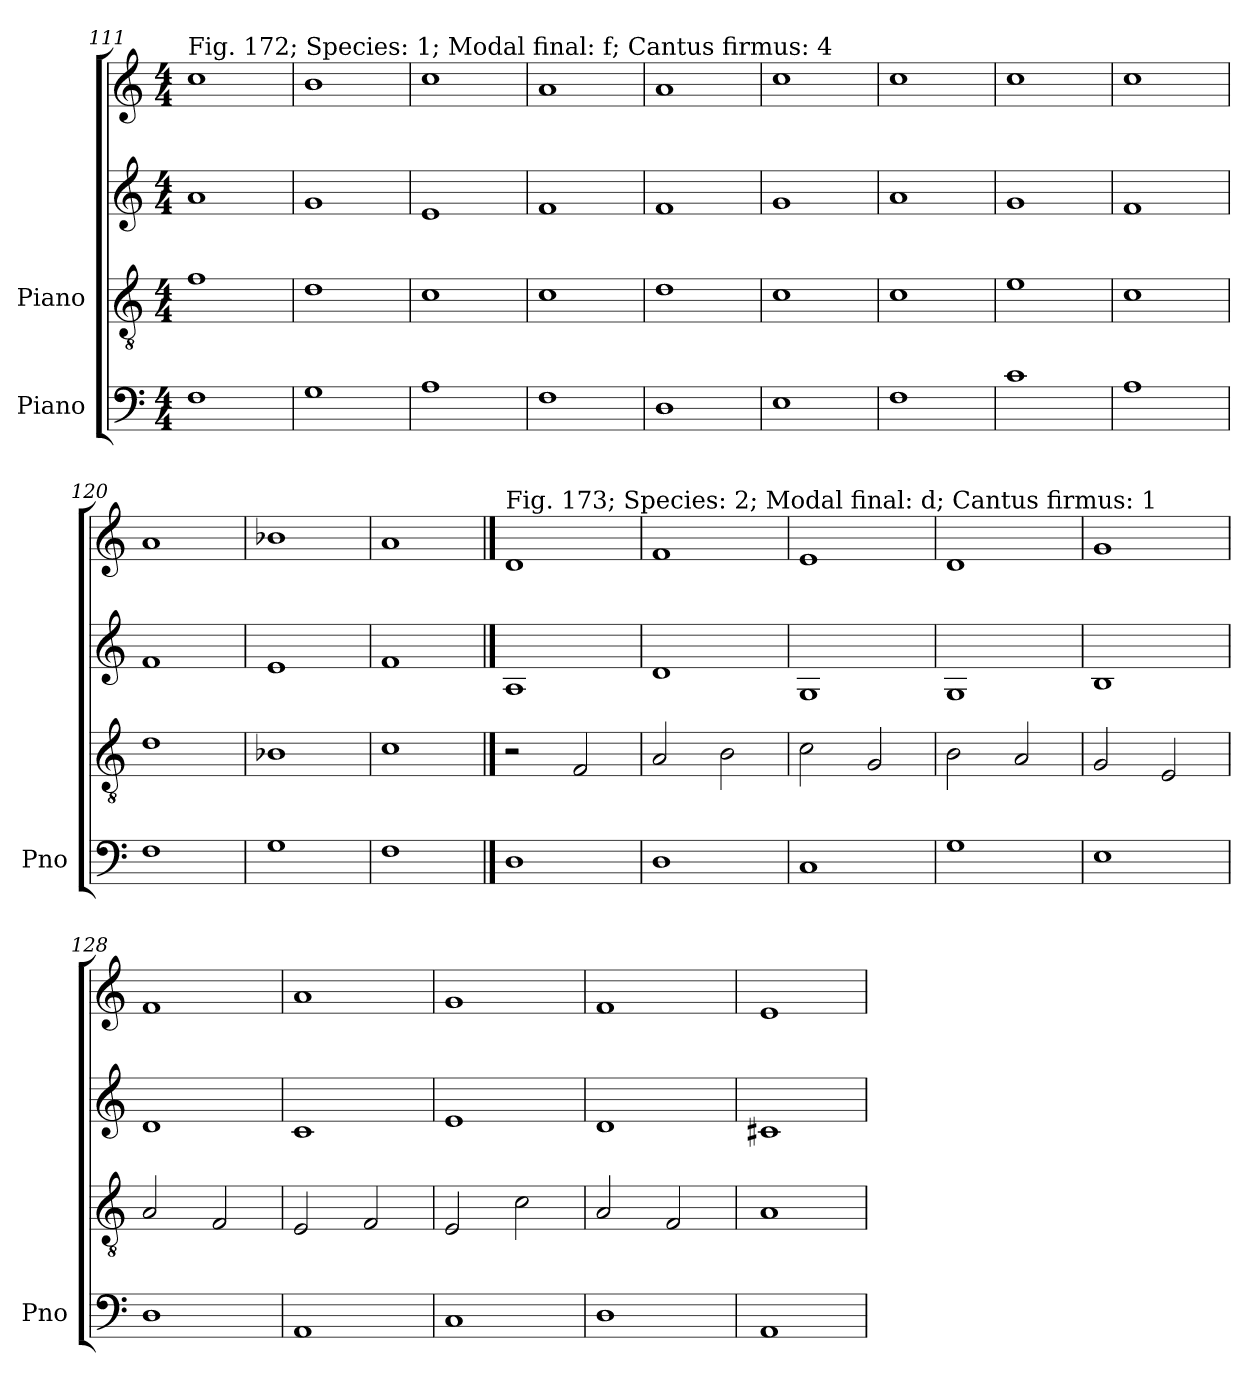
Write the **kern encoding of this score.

**kern	**kern	**kern	**kern
*part4	*part3	*part2	*part1
*staff4	*staff3	*staff2	*staff1
*I"Piano	*I"Piano	*	*
*I'Pno	*	*	*
!!LO:LB:g=z
*clefF4	*clefGv2	*clefG2	*clefG2
*k[]	*k[]	*k[]	*k[]
*M4/4	*M4/4	*M4/4	*M4/4
=111	=111	=111	=111
!	!	!	!LO:TX:a:t=Fig. 172; Species&colon; 1; Modal final&colon; f; Cantus firmus&colon; 4
1F	1f	1a	1cc
=112	=112	=112	=112
1G	1d	1g	1b
=113	=113	=113	=113
1A	1c	1e	1cc
=114	=114	=114	=114
1F	1c	1f	1a
=115	=115	=115	=115
1D	1d	1f	1a
=116	=116	=116	=116
1E	1c	1g	1cc
=117	=117	=117	=117
1F	1c	1a	1cc
=118	=118	=118	=118
1c	1e	1g	1cc
=119	=119	=119	=119
1A	1c	1f	1cc
=120	=120	=120	=120
1F	1d	1f	1a
=121	=121	=121	=121
1G	1B-X	1e	1b-X
=122	=122	=122	=122
1F	1c	1f	1a
!!LO:LB:g=z
==123	==123	==123	==123
!	!	!	!LO:TX:a:t=Fig. 173; Species&colon; 2; Modal final&colon; d; Cantus firmus&colon; 1
1D	2r	1A	1d
.	2F/	.	.
=124	=124	=124	=124
1D	2A/	1d	1f
.	2B\	.	.
=125	=125	=125	=125
1C	2c\	1G	1e
.	2G/	.	.
=126	=126	=126	=126
1G	2B\	1G	1d
.	2A/	.	.
=127	=127	=127	=127
1E	2G/	1B	1g
.	2E/	.	.
=128	=128	=128	=128
1D	2A/	1d	1f
.	2F/	.	.
=129	=129	=129	=129
1AA	2E/	1c	1a
.	2F/	.	.
=130	=130	=130	=130
1C	2E/	1e	1g
.	2c\	.	.
=131	=131	=131	=131
1D	2A/	1d	1f
.	2F/	.	.
=132	=132	=132	=132
1AA	1A	1c#X	1e
=	=	=	=
*-	*-	*-	*-
